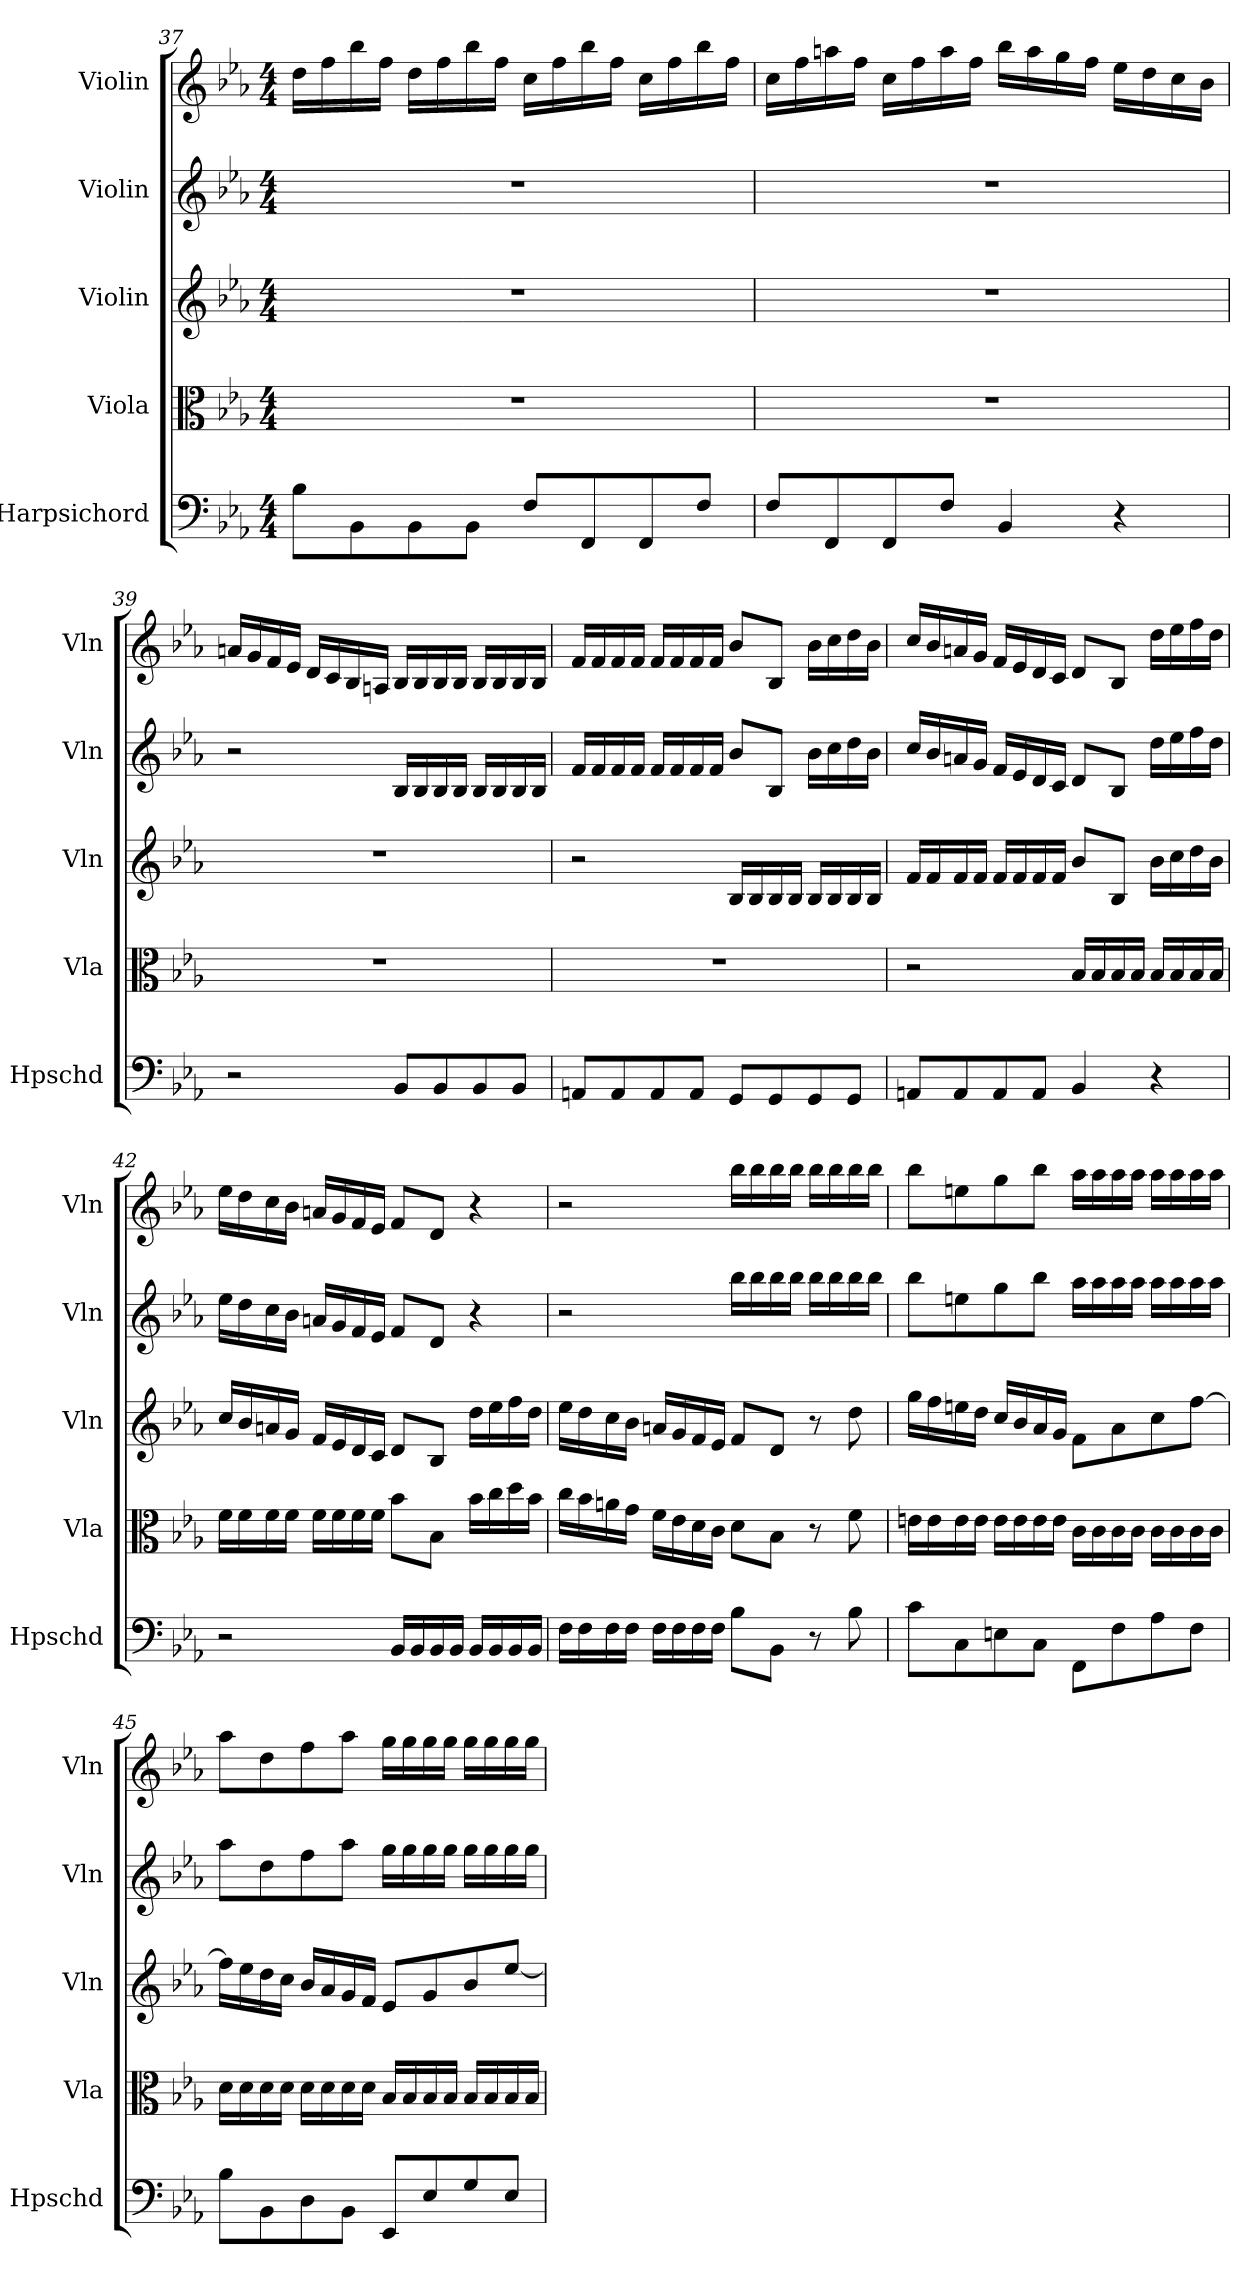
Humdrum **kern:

**kern	**kern	**kern	**kern	**kern
*part5	*part4	*part3	*part2	*part1
*staff5	*staff4	*staff3	*staff2	*staff1
*I"Harpsichord	*I"Viola	*I"Violin	*I"Violin	*I"Violin
*I'Hpschd	*I'Vla	*I'Vln	*I'Vln	*I'Vln
*clefF4	*clefC3	*clefG2	*clefG2	*clefG2
*k[b-e-a-]	*k[b-e-a-]	*k[b-e-a-]	*k[b-e-a-]	*k[b-e-a-]
*M4/4	*M4/4	*M4/4	*M4/4	*M4/4
=37	=37	=37	=37	=37
8B-\L	1r	1r	1r	16dd\LL
.	.	.	.	16ff\
8BB-\	.	.	.	16bb-\
.	.	.	.	16ff\JJ
8BB-\	.	.	.	16dd\LL
.	.	.	.	16ff\
8BB-\J	.	.	.	16bb-\
.	.	.	.	16ff\JJ
8F/L	.	.	.	16cc\LL
.	.	.	.	16ff\
8FF/	.	.	.	16bb-\
.	.	.	.	16ff\JJ
8FF/	.	.	.	16cc\LL
.	.	.	.	16ff\
8F/J	.	.	.	16bb-\
.	.	.	.	16ff\JJ
=38	=38	=38	=38	=38
8F/L	1r	1r	1r	16cc\LL
.	.	.	.	16ff\
8FF/	.	.	.	16aan\
.	.	.	.	16ff\JJ
8FF/	.	.	.	16cc\LL
.	.	.	.	16ff\
8F/J	.	.	.	16aa\
.	.	.	.	16ff\JJ
4BB-/	.	.	.	16bb-\LL
.	.	.	.	16aa\
.	.	.	.	16gg\
.	.	.	.	16ff\JJ
4r	.	.	.	16ee-\LL
.	.	.	.	16dd\
.	.	.	.	16cc\
.	.	.	.	16b-\JJ
=39	=39	=39	=39	=39
2r	1r	1r	2r	16an/LL
.	.	.	.	16g/
.	.	.	.	16f/
.	.	.	.	16e-/JJ
.	.	.	.	16d/LL
.	.	.	.	16c/
.	.	.	.	16B-/
.	.	.	.	16An/JJ
8BB-/L	.	.	16B-/LL	16B-/LL
.	.	.	16B-/	16B-/
8BB-/	.	.	16B-/	16B-/
.	.	.	16B-/JJ	16B-/JJ
8BB-/	.	.	16B-/LL	16B-/LL
.	.	.	16B-/	16B-/
8BB-/J	.	.	16B-/	16B-/
.	.	.	16B-/JJ	16B-/JJ
=40	=40	=40	=40	=40
8AAn/L	1r	2r	16f/LL	16f/LL
.	.	.	16f/	16f/
8AA/	.	.	16f/	16f/
.	.	.	16f/JJ	16f/JJ
8AA/	.	.	16f/LL	16f/LL
.	.	.	16f/	16f/
8AA/J	.	.	16f/	16f/
.	.	.	16f/JJ	16f/JJ
8GG/L	.	16B-/LL	8b-/L	8b-/L
.	.	16B-/	.	.
8GG/	.	16B-/	8B-/J	8B-/J
.	.	16B-/JJ	.	.
8GG/	.	16B-/LL	16b-\LL	16b-\LL
.	.	16B-/	16cc\	16cc\
8GG/J	.	16B-/	16dd\	16dd\
.	.	16B-/JJ	16b-\JJ	16b-\JJ
=41	=41	=41	=41	=41
8AAn/L	2r	16f/LL	16cc/LL	16cc/LL
.	.	16f/	16b-/	16b-/
8AA/	.	16f/	16an/	16an/
.	.	16f/JJ	16g/JJ	16g/JJ
8AA/	.	16f/LL	16f/LL	16f/LL
.	.	16f/	16e-/	16e-/
8AA/J	.	16f/	16d/	16d/
.	.	16f/JJ	16c/JJ	16c/JJ
4BB-/	16B-/LL	8b-/L	8d/L	8d/L
.	16B-/	.	.	.
.	16B-/	8B-/J	8B-/J	8B-/J
.	16B-/JJ	.	.	.
4r	16B-/LL	16b-\LL	16dd\LL	16dd\LL
.	16B-/	16cc\	16ee-\	16ee-\
.	16B-/	16dd\	16ff\	16ff\
.	16B-/JJ	16b-\JJ	16dd\JJ	16dd\JJ
=42	=42	=42	=42	=42
2r	16f\LL	16cc/LL	16ee-\LL	16ee-\LL
.	16f\	16b-/	16dd\	16dd\
.	16f\	16an/	16cc\	16cc\
.	16f\JJ	16g/JJ	16b-\JJ	16b-\JJ
.	16f\LL	16f/LL	16an/LL	16an/LL
.	16f\	16e-/	16g/	16g/
.	16f\	16d/	16f/	16f/
.	16f\JJ	16c/JJ	16e-/JJ	16e-/JJ
16BB-/LL	8b-\L	8d/L	8f/L	8f/L
16BB-/	.	.	.	.
16BB-/	8B-\J	8B-/J	8d/J	8d/J
16BB-/JJ	.	.	.	.
16BB-/LL	16b-\LL	16dd\LL	4r	4r
16BB-/	16cc\	16ee-\	.	.
16BB-/	16dd\	16ff\	.	.
16BB-/JJ	16b-\JJ	16dd\JJ	.	.
=43	=43	=43	=43	=43
16F\LL	16cc\LL	16ee-\LL	2r	2r
16F\	16b-\	16dd\	.	.
16F\	16an\	16cc\	.	.
16F\JJ	16g\JJ	16b-\JJ	.	.
16F\LL	16f\LL	16an/LL	.	.
16F\	16e-\	16g/	.	.
16F\	16d\	16f/	.	.
16F\JJ	16c\JJ	16e-/JJ	.	.
8B-\L	8d\L	8f/L	16bb-\LL	16bb-\LL
.	.	.	16bb-\	16bb-\
8BB-\J	8B-\J	8d/J	16bb-\	16bb-\
.	.	.	16bb-\JJ	16bb-\JJ
8r	8r	8r	16bb-\LL	16bb-\LL
.	.	.	16bb-\	16bb-\
8B-\	8f\	8dd\	16bb-\	16bb-\
.	.	.	16bb-\JJ	16bb-\JJ
=44	=44	=44	=44	=44
8c\L	16en\LL	16gg\LL	8bb-\L	8bb-\L
.	16e\	16ff\	.	.
8C\	16e\	16een\	8een\	8een\
.	16e\JJ	16dd\JJ	.	.
8En\	16e\LL	16cc/LL	8gg\	8gg\
.	16e\	16b-/	.	.
8C\J	16e\	16a-/	8bb-\J	8bb-\J
.	16e\JJ	16g/JJ	.	.
8FF\L	16c\LL	8f\L	16aa-\LL	16aa-\LL
.	16c\	.	16aa-\	16aa-\
8F\	16c\	8a-\	16aa-\	16aa-\
.	16c\JJ	.	16aa-\JJ	16aa-\JJ
8A-\	16c\LL	8cc\	16aa-\LL	16aa-\LL
.	16c\	.	16aa-\	16aa-\
8F\J	16c\	[8ff\J	16aa-\	16aa-\
.	16c\JJ	.	16aa-\JJ	16aa-\JJ
=45	=45	=45	=45	=45
8B-\L	16d\LL	16ff\LL]	8aa-\L	8aa-\L
.	16d\	16ee-\	.	.
8BB-\	16d\	16dd\	8dd\	8dd\
.	16d\JJ	16cc\JJ	.	.
8D\	16d\LL	16b-/LL	8ff\	8ff\
.	16d\	16a-/	.	.
8BB-\J	16d\	16g/	8aa-\J	8aa-\J
.	16d\JJ	16f/JJ	.	.
8EE-/L	16B-/LL	8e-/L	16gg\LL	16gg\LL
.	16B-/	.	16gg\	16gg\
8E-/	16B-/	8g/	16gg\	16gg\
.	16B-/JJ	.	16gg\JJ	16gg\JJ
8G/	16B-/LL	8b-/	16gg\LL	16gg\LL
.	16B-/	.	16gg\	16gg\
8E-/J	16B-/	[8ee-/J	16gg\	16gg\
.	16B-/JJ	.	16gg\JJ	16gg\JJ
=	=	=	=	=
*-	*-	*-	*-	*-
